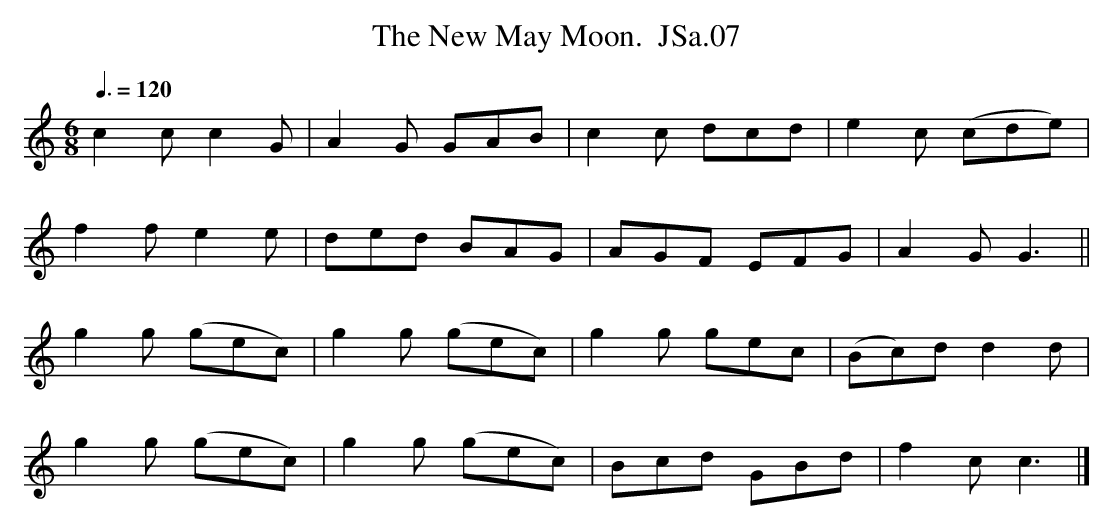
X:1
T:New May Moon.  JSa.07, The
M:6/8
L:1/8
Q:3/8=120
K:C
c2cc2G|A2G GAB|c2c dcd|e2c (cde)|
f2fe2e|ded BAG|AGF EFG|A2G G3||
g2g (gec)|g2g (gec)|g2g gec|(Bc)d d2d|
g2g (gec)|g2g (gec)|Bcd GBd|f2cc3|]
